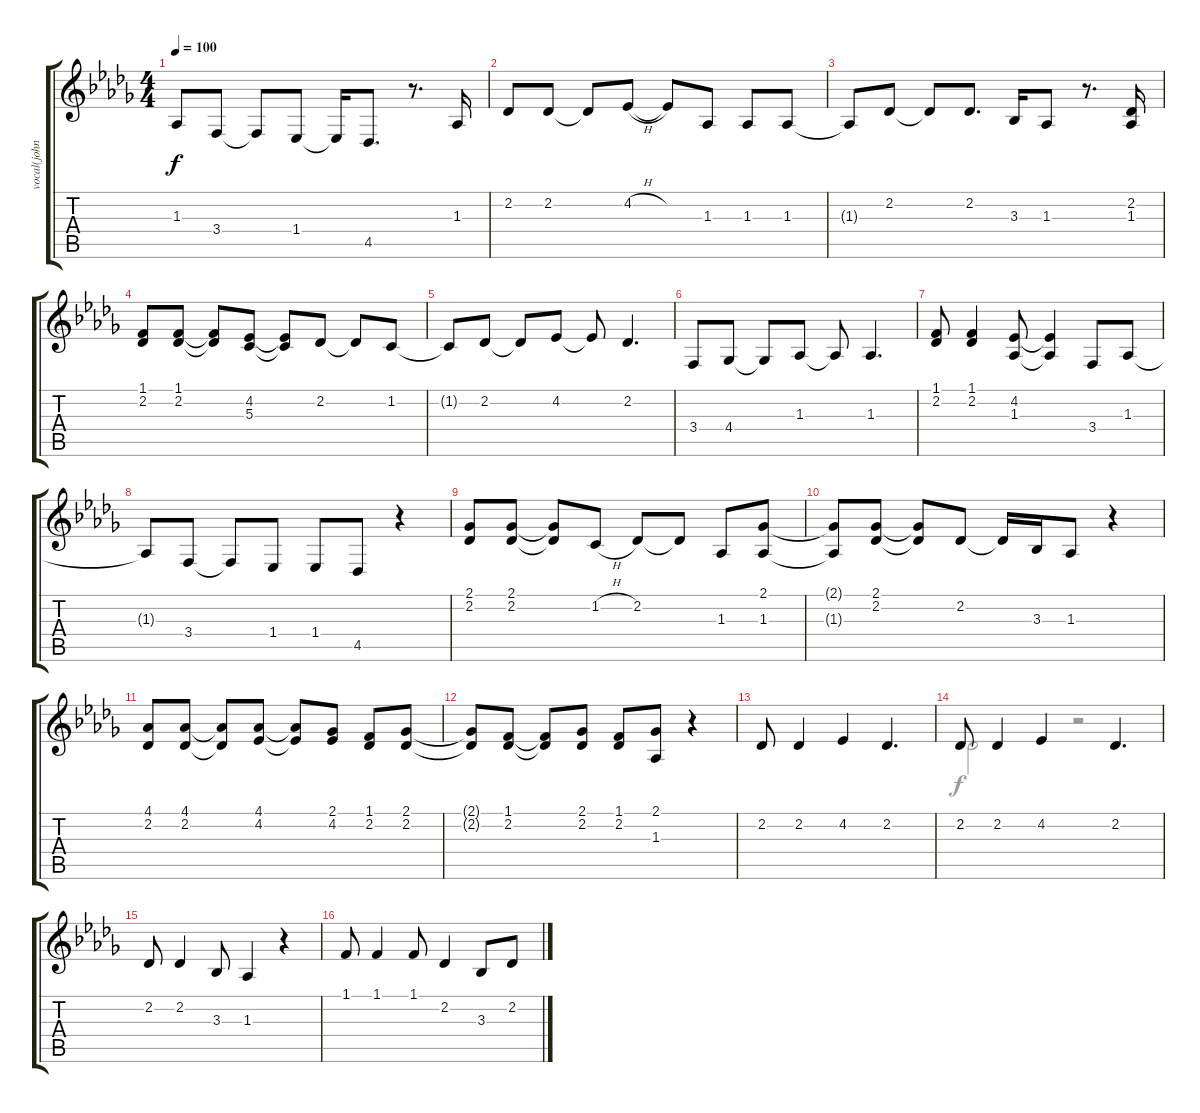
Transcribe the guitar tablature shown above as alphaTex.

\track ("vocal(john rzeznik)" "vocal(john") {instrument clarinet}
\staff {score tabs}
\tuning (E4 B3 G3 D3 A2 E2) {hide}
\voice
\ts (4 4)
\tempo 100
\clef g2
\ks db
1.3{t}.8{dy f} 3.4.8 3.4{t}.8 1.4.8 1.4{t}.16 4.5.8{d} r.8{d} 1.3.16 |
2.2.8 2.2.8 2.2{t}.8 4.2{h}.8 4.2{t}.8 1.3.8 1.3.8 1.3.8 |
1.3{t}.8 2.2.8 2.2{t}.8 2.2.8{d} 3.3.16 1.3.8 r.8{d} (2.2 1.3).16 |
(1.1 2.2).8 (1.1 2.2).8 (1.1{t} 2.2{t}).8 (4.2 5.3).8 (4.2{t} 5.3{t}).8 2.2.8 2.2{t}.8 1.2.8 |
1.2{t}.8 2.2.8 2.2{t}.8 4.2.8 4.2{t}.8 2.2.4{d} |
3.4.8 4.4.8 4.4{t}.8 1.3.8 1.3{t}.8 1.3.4{d} |
(1.1 2.2).8 (1.1 2.2).4 (4.2 1.3).8 (4.2{t} 1.3{t}).4 3.4.8 1.3.8 |
1.3{t}.8 3.4.8 3.4{t}.8 1.4.8 1.4.8 4.5.8 r.4 |
(2.1 2.2).8 (2.1 2.2).8 (2.1{t} 2.2{t}).8 1.2{h}.8 2.2.8 2.2{t}.8 1.3.8 (2.1 1.3).8 |
(2.1{t} 1.3{t}).8 (2.1 2.2).8 (2.1{t} 2.2{t}).8 2.2.8 2.2{t}.16 3.3.16 1.3.8 r.4 |
(4.1 2.2).8 (4.1 2.2).8 (4.1{t} 2.2{t}).8 (4.1 4.2).8 (4.1{t} 4.2{t}).8 (2.1 4.2).8 (1.1 2.2).8 (2.1 2.2).8 |
(2.1{t} 2.2{t}).8 (1.1 2.2).8 (1.1{t} 2.2{t}).8 (2.1 2.2).8 (1.1 2.2).8 (2.1 1.3).8 r.4 |
2.2.8 2.2.4 4.2.4 2.2.4{d} |
2.2.8 2.2.4 4.2.4 2.2.4{d} |
2.2.8 2.2.4 3.3.8 1.3.4 r.4 |
1.1.8 1.1.4 1.1.8 2.2.4 3.3.8 2.2.8
\voice
\clef g2
\ottava regular
\simile none
\ks db
|
|
|
|
|
|
|
|
|
|
|
|
|
2.2.2 r.2 |
|
